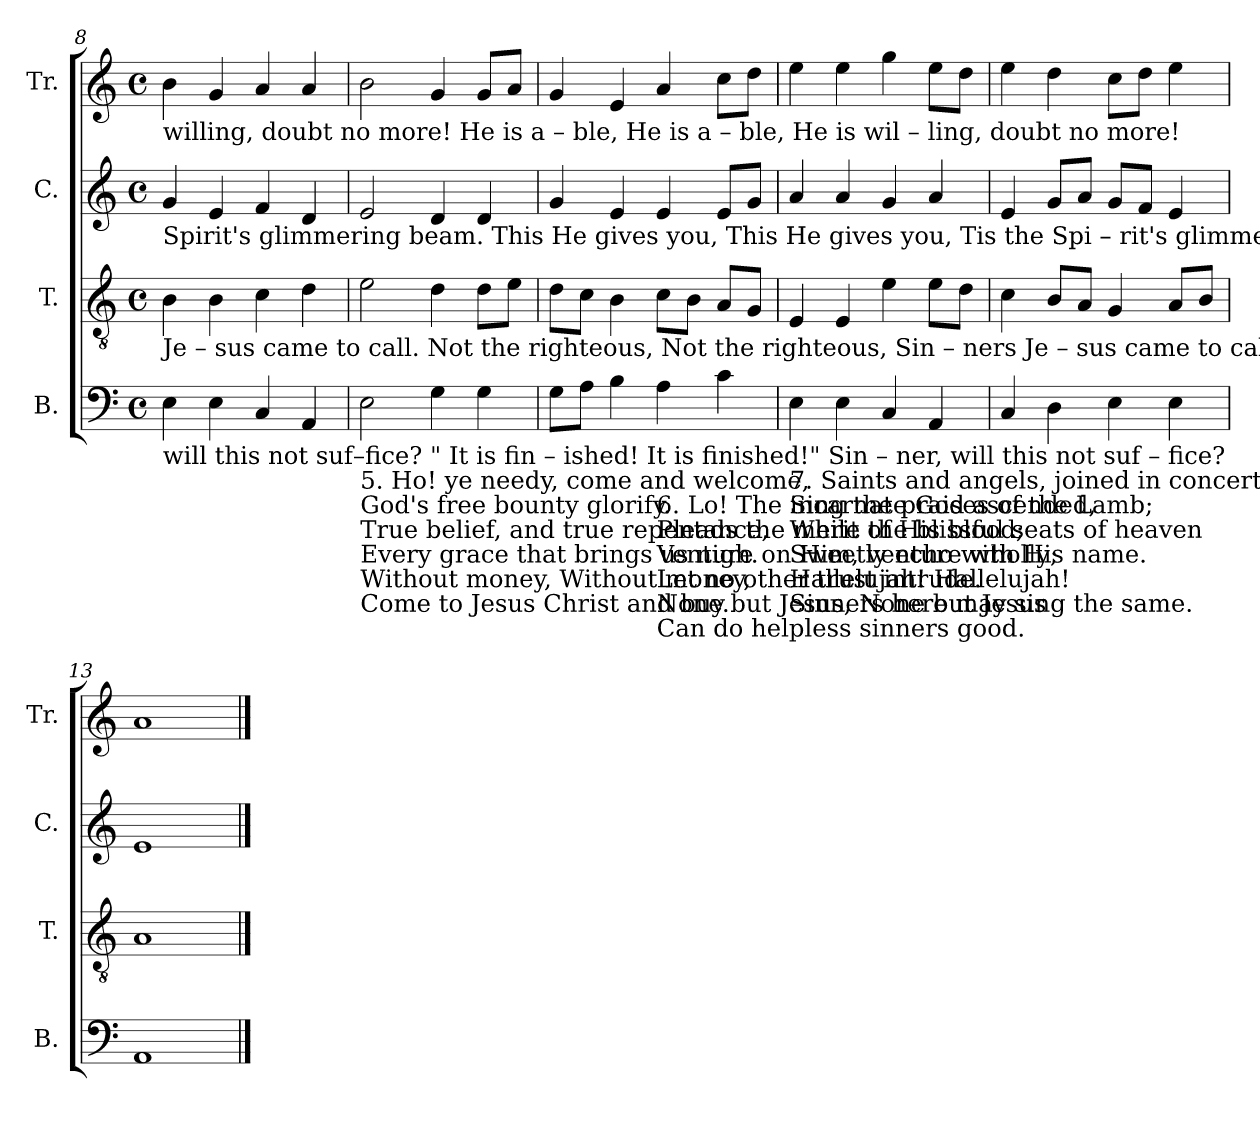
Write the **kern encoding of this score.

**kern	**kern	**kern	**kern
*part4	*part3	*part2	*part1
*staff4	*staff3	*staff2	*staff1
*I"B.	*I"T.	*I"C.	*I"Tr.
*I'B.	*I'T.	*I'C.	*I'Tr.
!!LO:LB:g=z
*clefF4	*clefGv2	*clefG2	*clefG2
*k[]	*k[]	*k[]	*k[]
*M4/4	*M4/4	*M4/4	*M4/4
*met(c)	*met(c)	*met(c)	*met(c)
=8	=8	=8	=8
!	!	!	!LO:TX:b:t=willing, doubt no more!   He   is   a    –   ble,   He       is          a –  ble,   He    is         wil  – ling,   doubt   no      more!
!	!	!LO:TX:b:t=Spirit's glimmering beam.  This  He  gives    you,     This    He  gives  you,  Tis  the   Spi – rit's   glimmering   beam.	!
!	!LO:TX:b:t=Je – sus  came  to  call.  Not  the  righteous,      Not    the   righteous,     Sin – ners    Je   –   sus     came    to         call.	!	!
!LO:TX:b:t=will  this  not  suf–fice?  " It  is      fin – ished!    It        is        finished!" Sin – ner,    will   this     not      suf   –    fice?	!	!	!
4E\	4B\	4g/	4b\
4E\	4B\	4e/	4g/
4C/	4c\	4f/	4a/
4AA/	4d\	4d/	4a/
=9	=9	=9	=9
!LO:TX:b:t=5. Ho! ye needy, come and welcome,	!	!	!
!LO:TX:b:t=God's free bounty glorify.	!	!	!
!LO:TX:b:t=True belief, and true repentance,	!	!	!
!LO:TX:b:t=Every grace that brings us nigh.	!	!	!
!LO:TX:b:t=Without money, Without money,	!	!	!
!LO:TX:b:t=Come to Jesus Christ and buy.	!	!	!
2E\	2e\	2e/	2b\
4G\	4d\	4d/	4g/
4G\	8d\L	4d/	8g/L
.	8e\J	.	8a/J
=10	=10	=10	=10
8G\L	8d\L	4g/	4g/
8A\J	8c\J	.	.
4B\	4B\	4e/	4e/
!LO:TX:b:t=6. Lo! The incarnate God ascended,	!	!	!
!LO:TX:b:t=Pleads the merit of His blood;	!	!	!
!LO:TX:b:t=Venture on Him, venture wholly;	!	!	!
!LO:TX:b:t=Let no other trust intrude.	!	!	!
!LO:TX:b:t=None but Jesus, None but Jesus	!	!	!
!LO:TX:b:t=Can do helpless sinners good.	!	!	!
4A\	8c\L	4e/	4a/
.	8B\J	.	.
4c\	8A/L	8e/L	8cc\L
.	8G/J	8g/J	8dd\J
=11	=11	=11	=11
!LO:TX:b:t=7. Saints and angels, joined in concert,	!	!	!
!LO:TX:b:t=Sing the praises of the Lamb;	!	!	!
!LO:TX:b:t=While the blissful seats of heaven	!	!	!
!LO:TX:b:t=Sweetly echo with His name.	!	!	!
!LO:TX:b:t=Hallelujah! Hallelujah!	!	!	!
!LO:TX:b:t=Sinners here may sing the same.	!	!	!
4E\	4E/	4a/	4ee\
4E\	4E/	4a/	4ee\
4C/	4e\	4g/	4gg\
4AA/	8e\L	4a/	8ee\L
.	8d\J	.	8dd\J
=12	=12	=12	=12
4C/	4c\	4e/	4ee\
4D\	8B/L	8g/L	4dd\
.	8A/J	8a/J	.
4E\	4G/	8g/L	8cc\L
.	.	8f/J	8dd\J
4E\	8A/L	4e/	4ee\
.	8B/J	.	.
=13	=13	=13	=13
1AA	1A	1e	1a
==	==	==	==
*-	*-	*-	*-
